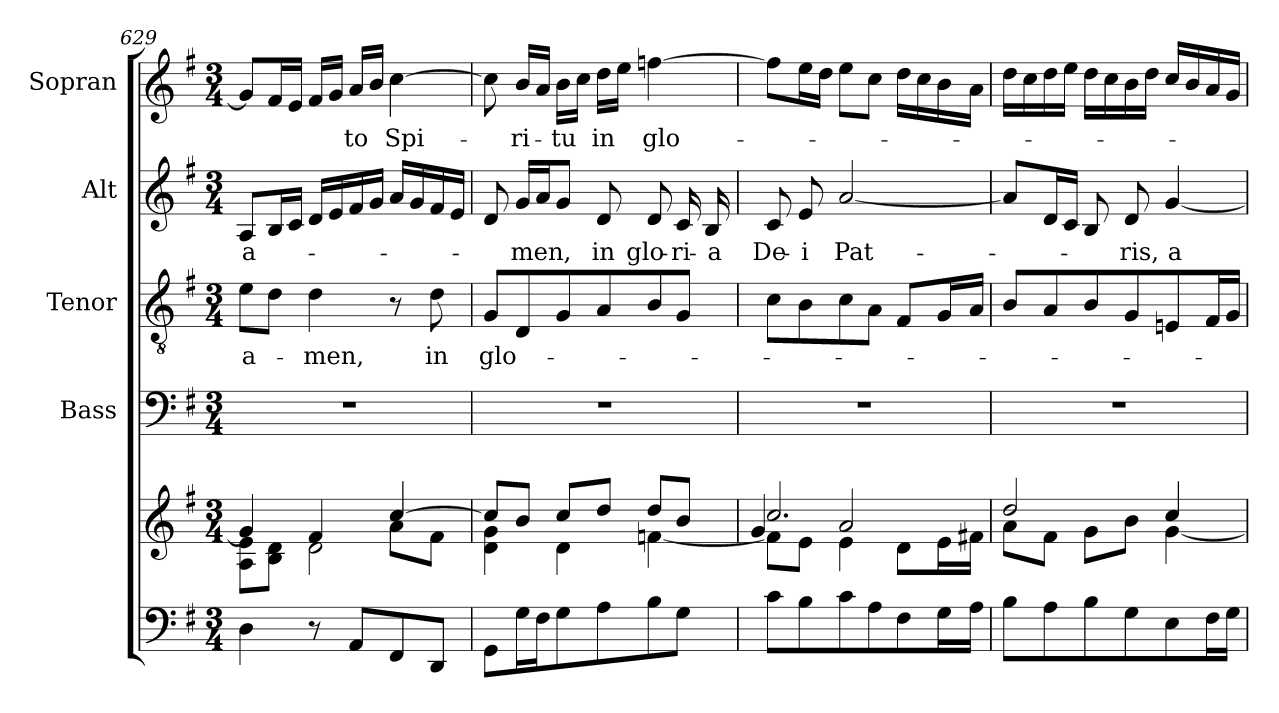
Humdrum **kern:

**kern	**kern	**kern	**kern	**text	**kern	**text	**kern	**text
*part5	*part5	*part4	*part3	*part3	*part2	*part2	*part1	*part1
*staff6	*staff5	*staff4	*staff3	*staff3	*staff2	*staff2	*staff1	*staff1
*	*	*I"Bass	*I"Tenor	*	*I"Alt	*	*I"Sopran	*
*	*	*I'B.	*I'T.	*	*I'A.	*	*I'S.	*
*clefF4	*clefG2	*clefF4	*clefGv2	*	*clefG2	*	*clefG2	*
*k[f#]	*k[f#]	*k[f#]	*k[f#]	*	*k[f#]	*	*k[f#]	*
*G:	*G:	*G:	*G:	*	*G:	*	*G:	*
*M3/4	*M3/4	*M3/4	*M3/4	*	*M3/4	*	*M3/4	*
=629	=629	=629	=629	=629	=629	=629	=629	=629
*	*^	*	*	*	*	*	*	*
*	*	*^	*	*	*	*	*	*	*
!	!	!	!	!	!	!LO:LY:b	!	!LO:LY:b	!	!
4D\	4g/]	8A\ 8e\L	2ryy	2.r	8e\L	a-	8A/L	a-	8g/L]	.
.	.	8B\ 8d\J	.	.	8d\J	.	16B/L	.	16f#/L	.
.	.	.	.	.	.	.	16c/JJ	.	16e/JJ	.
!	!	!	!	!	!	!LO:LY:b	!	!	!	!
8r	4f#/	2d\	.	.	4d\	-men,	16d/LL	.	16f#/LL	.
.	.	.	.	.	.	.	16e/	.	16g/JJ	.
!	!	!	!	!	!	!	!	!	!	!LO:LY:b
8AA/L	.	.	.	.	.	.	16f#/	.	16a/LL	-to
.	.	.	.	.	.	.	16g/JJ	.	16b/JJ	.
!	!	!	!	!	!	!	!	!	!	!LO:LY:b
8FF#/	[>4cc/	.	8a\L	.	8r	.	16a/LL	.	[4cc\	Spi-
.	.	.	.	.	.	.	16g/	.	.	.
!	!	!	!	!	!	!LO:LY:b	!	!	!	!
8DD/J	.	.	8f#\J	.	8d\	in	16f#/	.	.	.
.	.	.	.	.	.	.	16e/JJ	.	.	.
*	*	*v	*v	*	*	*	*	*	*	*
!!LO:LB:g=z
=630	=630	=630	=630	=630	=630	=630	=630	=630	=630
!	!	!	!	!	!LO:LY:b	!	!	!	!
8GG\L	8cc/L]	4d\ 4g\	2.r	8G/L	glo-	8d/	.	8cc\]	.
!	!	!	!	!	!	!	!LO:LY:b	!	!LO:LY:b
16G\L	8b/J	.	.	8D/	.	16g/LL	-men,	16b/LL	-ri-
16F#\J	.	.	.	.	.	16a/J	.	16a/JJ	.
!	!	!	!	!	!	!	!	!	!LO:LY:b
8G\	8cc/L	4d\	.	8G/	.	8g/J	.	16b\LL	-tu
.	.	.	.	.	.	.	.	16cc\JJ	.
!	!	!	!	!	!	!	!LO:LY:b	!	!LO:LY:b
8A\	8dd/J	.	.	8A/	.	8d/	in	16dd\LL	in
.	.	.	.	.	.	.	.	16ee\JJ	.
!	!	!	!	!	!	!	!LO:LY:b	!	!LO:LY:b
8B\	8dd/L	[<4fn\	.	8B/	.	8d/	glo-	[4ffn\	glo-
!	!	!	!	!	!	!	!LO:LY:b	!	!
8G\J	8b/J	.	.	8G/J	.	16c/	-ri-	.	.
!	!	!	!	!	!	!	!LO:LY:b	!	!
.	.	.	.	.	.	16B/	-a	.	.
=631	=631	=631	=631	=631	=631	=631	=631	=631	=631
*	*	*^	*	*	*	*	*	*	*
!	!	!	!	!	!	!	!	!LO:LY:b	!	!
8c\L	2.cc/	8f\L]	4g/	2.r	8c\L	.	8c/	De-	8ff\L]	.
!	!	!	!	!	!	!	!	!LO:LY:b	!	!
8B\	.	8e\J	.	.	8B\	.	8e/	-i	16ee\L	.
.	.	.	.	.	.	.	.	.	16dd\JJ	.
!	!	!	!	!	!	!	!	!LO:LY:b	!	!
8c\	.	4e\	2a/	.	8c\	.	[2a/	Pat-	8ee\L	.
8A\	.	.	.	.	8A\J	.	.	.	8cc\J	.
8F#\	.	8d\L	.	.	8F#/L	.	.	.	16dd\LL	.
.	.	.	.	.	.	.	.	.	16cc\	.
16G\L	.	16e\L	.	.	16G/L	.	.	.	16b\	.
16A\JJ	.	16f#X\JJ	.	.	16A/JJ	.	.	.	16a\JJ	.
*	*	*v	*v	*	*	*	*	*	*	*
=632	=632	=632	=632	=632	=632	=632	=632	=632	=632
8B\L	2dd/	8a\L	2.r	8B/L	.	8a/L]	.	16dd\LL	.
.	.	.	.	.	.	.	.	16cc\	.
8A\	.	8f#\J	.	8A/	.	16d/L	.	16dd\	.
.	.	.	.	.	.	16c/JJ	.	16ee\JJ	.
8B\	.	8g\L	.	8B/	.	8B/	.	16dd\LL	.
.	.	.	.	.	.	.	.	16cc\	.
!	!	!	!	!	!	!	!LO:LY:b	!	!
8G\	.	8b\J	.	8G/	.	8d/	-ris,	16b\	.
.	.	.	.	.	.	.	.	16dd\JJ	.
!	!	!	!	!	!	!	!LO:LY:b	!	!
8E\	4cc/	[<4g\	.	8En/	.	[4g/	a-	16cc/LL	.
.	.	.	.	.	.	.	.	16b/	.
16F#\L	.	.	.	16F#/L	.	.	.	16a/	.
16G\JJ	.	.	.	16G/JJ	.	.	.	16g/JJ	.
*	*v	*v	*	*	*	*	*	*	*
=	=	=	=	=	=	=	=	=
*-	*-	*-	*-	*-	*-	*-	*-	*-
